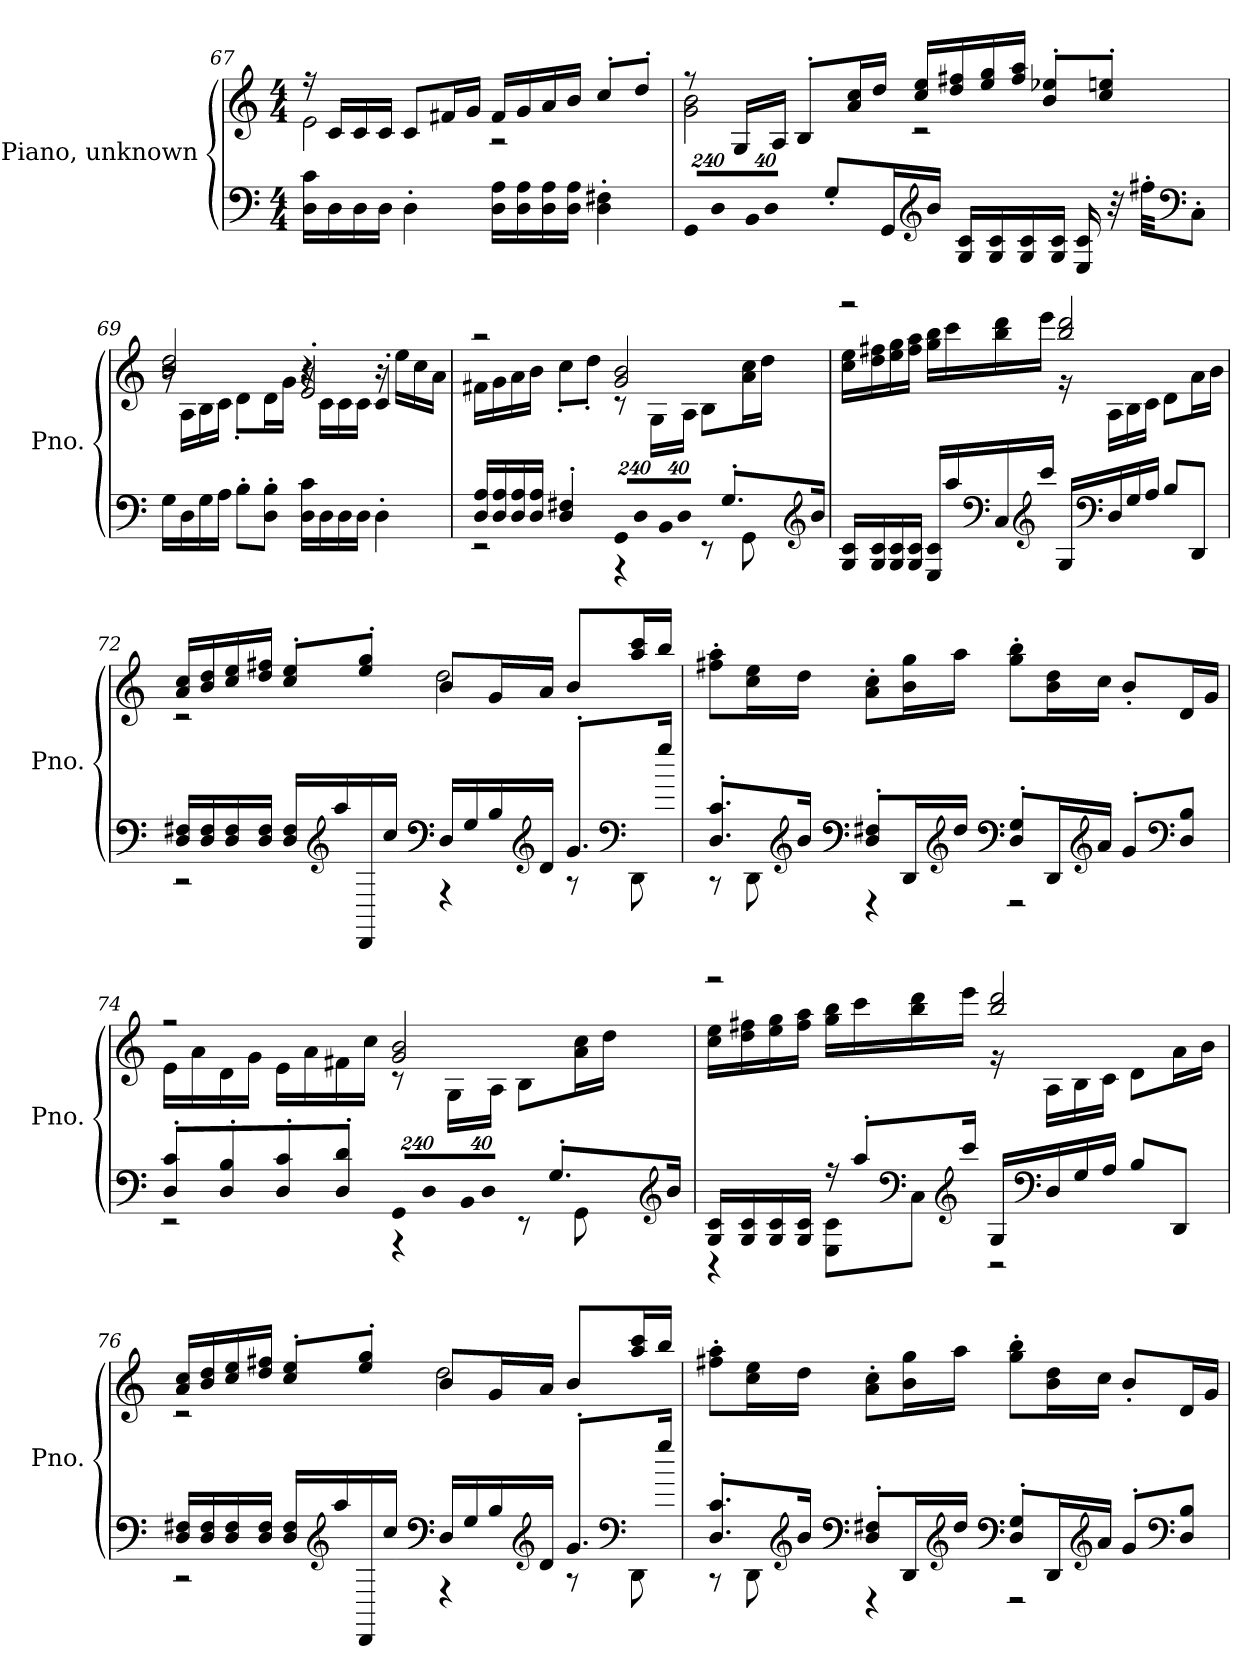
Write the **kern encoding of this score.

**kern	**kern
*part1	*part1
*staff2	*staff1
*I"Piano, unknown	*
*I'Pno.	*
!!LO:LB:g=z
*clefF4	*clefG2
*k[]	*k[]
*M4/4	*M4/4
=67	=67
*	*^
16D\ 16c\LL	16r	2e\
16D\	16c/LL	.
16D\	16c/	.
16D\JJ	16c/JJ	.
4D'\	8c/L	.
.	16f#X/L	.
.	16g/JJ	.
16D\ 16A\LL	16f#/LL	2r
16D\ 16A\	16g/	.
16D\ 16A\	16a/	.
16D\ 16A\JJ	16b/JJ	.
4D\' 4F#X\'	8cc'/L	.
.	8dd'/J	.
=68	=68	=68
*Xbrackettup	*	*
!LO:N:vis=16	!	!
1920%137GG/LL	8r	2g\ 2b\
!LO:N:vis=16	!	!
1920%137D/	.	.
.	16G/LL	.
!LO:N:vis=32	!	!
640%23BB/K	.	.
!LO:N:vis=16	!	!
1920%137D/JJ	.	.
.	16A/JJ	.
8G'/L	8B'/L	.
16GG/L	16a/ 16cc/L	.
*clefG2	*	*
16b/JJ	16dd/JJ	.
16G/ 16c/LL	16cc/ 16ee/LL	2r
16G/ 16c/	16dd/ 16ff#X/	.
16G/ 16c/	16ee/ 16gg/	.
16G/ 16c/JJ	16ff#/ 16aa/JJ	.
16E/ 16c/	8b/' 8ee-X/'L	.
32r	.	.
32ff#X'\KKL	.	.
*clefF4	*	*
8C'\J	8cc/' 8een/'J	.
!!LO:LB:g=z
=69	=69	=69
*	*	*^
16G\LL	2b/ 2dd/	16r	2r
16D\	.	16A\LL	.
16G\	.	16B\	.
16A\JJ	.	16c\JJ	.
8B'\L	.	8d'\L	.
8D\' 8B\'J	.	16d\L	.
.	.	16g\JJ	.
16D\ 16c\LL	2e'/	16r	4r
16D\	.	16c\LL	.
16D\	.	16c\	.
16D\JJ	.	16c\JJ	.
4D'\	.	16r	4c'/
.	.	16ee\LL	.
.	.	16cc\	.
.	.	16a\JJ	.
*	*	*v	*v
=70	=70	=70
*^	*	*
16D/ 16A/LL	2r	2r	16f#X\LL
16D/ 16A/	.	.	16g\
16D/ 16A/	.	.	16a\
16D/ 16A/JJ	.	.	16b\JJ
4D/' 4F#X/'	.	.	8cc'\L
.	.	.	8dd'\J
!LO:N:vis=16	!	!	!
1920%137GG/LL	4r	2g/ 2b/	8r
!LO:N:vis=16	!	!	!
1920%137D/	.	.	.
.	.	.	16G\LL
!LO:N:vis=32	!	!	!
640%23BB/K	.	.	.
!LO:N:vis=16	!	!	!
1920%137D/JJ	.	.	.
.	.	.	16A\JJ
8.G'/L	8r	.	8B\L
.	8GG\	.	16a\ 16cc\L
*clefG2	*	*	*
16b/Jk	.	.	16dd\JJ
*v	*v	*	*
!!LO:PB:g=z	!!
=71	=71	=71
16G/ 16c/LL	2r	16cc\ 16ee\LL
16G/ 16c/	.	16dd\ 16ff#X\
16G/ 16c/	.	16ee\ 16gg\
16G/ 16c/JJ	.	16ff#\ 16aa\JJ
16E/ 16c/LL	.	16gg\ 16bb\LL
16aa/	.	16ccc\
*clefF4	*	*
16C/	.	16bb\ 16ddd\
*clefG2	*	*
16ccc/JJ	.	16eee\JJ
16G/LL	2bb/ 2ddd/	16r
*clefF4	*	*
16D/	.	16A\LL
16G/	.	16B\
16A/JJ	.	16c\JJ
8B/L	.	8d\L
8DD/J	.	16a\L
.	.	16b\JJ
!!LO:LB:g=z	!!
=72	=72	=72
*^	*	*
16D/ 16F#X/LL	2r	16a/ 16cc/LL	2r
16D/ 16F#/	.	16b/ 16dd/	.
16D/ 16F#/	.	16cc/ 16ee/	.
16D/ 16F#/JJ	.	16dd/ 16ff#X/JJ	.
16D/ 16F#/LL	.	8cc/' 8ee/'L	.
*clefG2	*	*	*
16aa/	.	.	.
16DD/	.	8ee/' 8gg/'J	.
16cc/JJ	.	.	.
*clefF4	*	*	*
16D/LL	4r	8b/L	2dd\
16G/	.	.	.
16B/	.	16g/L	.
*clefG2	*	*	*
16d/JJ	.	16a/JJ	.
8.g'/L	8r	8b/L	.
*clefF4	*	*	*
.	8DD\	16aa/ 16ccc/L	.
16gg/Jk	.	16bb/JJ	.
*	*	*v	*v
!!LO:LB:g=z
=73	=73	=73
8.D/' 8.c/'L	8r	8ff#X\' 8aa\'L
.	8DD\	16cc\ 16ee\L
*clefG2	*	*
16b/Jk	.	16dd\JJ
*clefF4	*	*
8D/' 8F#X/'L	4r	8a\' 8cc\'L
16DD/L	.	16b\ 16gg\L
*clefG2	*	*
16dd/JJ	.	16aa\JJ
*clefF4	*	*
8D/' 8G/'L	2r	8gg\' 8bb\'L
16DD/L	.	16b\ 16dd\L
*clefG2	*	*
16a/JJ	.	16cc\JJ
8g'/L	.	8b'/L
*clefF4	*	*
8D/ 8B/J	.	16d/L
.	.	16g/JJ
=74	=74	=74
*	*	*^
8D/' 8c/'L	2r	2r	16e\LL
.	.	.	16a\
8D/' 8B/'	.	.	16d\
.	.	.	16g\JJ
8D/' 8c/'	.	.	16e\LL
.	.	.	16a\
8D/' 8d/'J	.	.	16f#X\
.	.	.	16cc\JJ
!LO:N:vis=16	!	!	!
1920%137GG/LL	4r	2g/ 2b/	8r
!LO:N:vis=16	!	!	!
1920%137D/	.	.	.
.	.	.	16G\LL
!LO:N:vis=32	!	!	!
640%23BB/K	.	.	.
!LO:N:vis=16	!	!	!
1920%137D/JJ	.	.	.
.	.	.	16A\JJ
8.G'/L	8r	.	8B\L
.	8GG\	.	16a\ 16cc\L
*clefG2	*	*	*
16b/Jk	.	.	16dd\JJ
!!LO:LB:g=z	!!
=75	=75	=75	=75
16G/ 16c/LL	4r	2r	16cc\ 16ee\LL
16G/ 16c/	.	.	16dd\ 16ff#X\
16G/ 16c/	.	.	16ee\ 16gg\
16G/ 16c/JJ	.	.	16ff#\ 16aa\JJ
16r	8E\ 8c\L	.	16gg\ 16bb\LL
8aa'/L	.	.	16ccc\
*clefF4	*	*	*
.	8C\J	.	16bb\ 16ddd\
*clefG2	*	*	*
16ccc/Jk	.	.	16eee\JJ
16G/LL	2r	2bb/ 2ddd/	16r
*clefF4	*	*	*
16D/	.	.	16A\LL
16G/	.	.	16B\
16A/JJ	.	.	16c\JJ
8B/L	.	.	8d\L
8DD/J	.	.	16a\L
.	.	.	16b\JJ
!!LO:LB:g=z	!!
=76	=76	=76	=76
16D/ 16F#X/LL	2r	16a/ 16cc/LL	2r
16D/ 16F#/	.	16b/ 16dd/	.
16D/ 16F#/	.	16cc/ 16ee/	.
16D/ 16F#/JJ	.	16dd/ 16ff#X/JJ	.
16D/ 16F#/LL	.	8cc/' 8ee/'L	.
*clefG2	*	*	*
16aa/	.	.	.
16DD/	.	8ee/' 8gg/'J	.
16cc/JJ	.	.	.
*clefF4	*	*	*
16D/LL	4r	8b/L	2dd\
16G/	.	.	.
16B/	.	16g/L	.
*clefG2	*	*	*
16d/JJ	.	16a/JJ	.
8.g'/L	8r	8b/L	.
*clefF4	*	*	*
.	8DD\	16aa/ 16ccc/L	.
16gg/Jk	.	16bb/JJ	.
*	*	*v	*v
!!LO:LB:g=z
=77	=77	=77
8.D/' 8.c/'L	8r	8ff#X\' 8aa\'L
.	8DD\	16cc\ 16ee\L
*clefG2	*	*
16b/Jk	.	16dd\JJ
*clefF4	*	*
8D/' 8F#X/'L	4r	8a\' 8cc\'L
16DD/L	.	16b\ 16gg\L
*clefG2	*	*
16dd/JJ	.	16aa\JJ
*clefF4	*	*
8D/' 8G/'L	2r	8gg\' 8bb\'L
16DD/L	.	16b\ 16dd\L
*clefG2	*	*
16a/JJ	.	16cc\JJ
8g'/L	.	8b'/L
*clefF4	*	*
8D/ 8B/J	.	16d/L
.	.	16g/JJ
*v	*v	*
=	=
*-	*-
